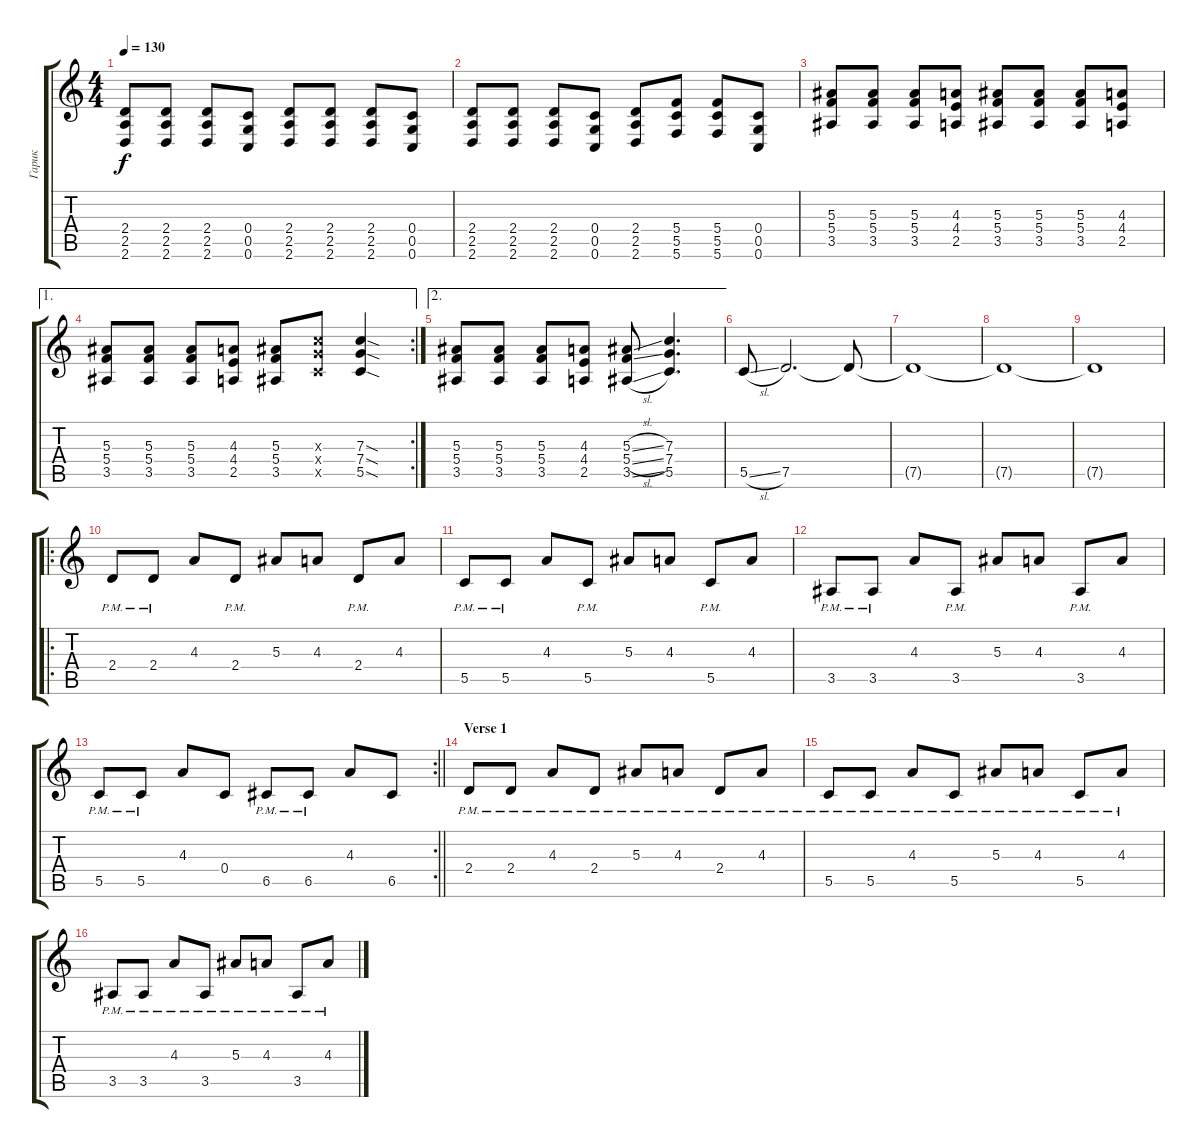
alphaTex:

\track ("Гарик" "Гарик") {instrument distortionguitar}
\staff {score tabs}
\tuning (D4 A3 F3 C3 G2 C2) {hide}
\ts (4 4)
\tempo 130
\clef g2
\ks c
(2.4 2.5 2.6).8{dy f} (2.4 2.5 2.6).8 (2.4 2.5 2.6).8 (0.4 0.5 0.6).8 (2.4 2.5 2.6).8 (2.4 2.5 2.6).8 (2.4 2.5 2.6).8 (0.4 0.5 0.6).8 |
(2.4 2.5 2.6).8 (2.4 2.5 2.6).8 (2.4 2.5 2.6).8 (0.4 0.5 0.6).8 (2.4 2.5 2.6).8 (5.4 5.5 5.6).8 (5.4 5.5 5.6).8 (0.4 0.5 0.6).8 |
(5.3 5.4 3.5).8 (5.3 5.4 3.5).8 (5.3 5.4 3.5).8 (4.3 4.4 2.5).8 (5.3 5.4 3.5).8 (5.3 5.4 3.5).8 (5.3 5.4 3.5).8 (4.3 4.4 2.5).8 |
\ae 1
\rc 2
(5.3 5.4 3.5).8 (5.3 5.4 3.5).8 (5.3 5.4 3.5).8 (4.3 4.4 2.5).8 (5.3 5.4 3.5).8 (7.3{x} 7.4{x} 5.5{x}).8 (7.3{sod} 7.4{sod} 5.5{sod}).4 |
\ae 2
(5.3 5.4 3.5).8 (5.3 5.4 3.5).8 (5.3 5.4 3.5).8 (4.3 4.4 2.5).8 (5.3{sl} 5.4{sl} 3.5{sl}).8 (7.3 7.4 5.5).4{d} |
5.5{sl}.8 7.5.2{d} 7.5{t}.8 |
7.5{t}.1 |
7.5{t}.1 |
7.5{t}.1{volume 14} |
\ro
2.4{pm}.8 2.4{pm}.8 4.3.8 2.4{pm}.8 5.3.8 4.3.8 2.4{pm}.8 4.3.8 |
5.5{pm}.8 5.5{pm}.8 4.3.8 5.5{pm}.8 5.3.8 4.3.8 5.5{pm}.8 4.3.8 |
3.5{pm}.8 3.5{pm}.8 4.3.8 3.5{pm}.8 5.3.8 4.3.8 3.5{pm}.8 4.3.8 |
\rc 2
\barLineRight lightlight
5.5{pm}.8 5.5{pm}.8 4.3.8 0.4.8 6.5{pm}.8 6.5{pm}.8 4.3.8 6.5.8 |
\section ("" "Verse 1")
2.4{pm}.8 2.4{pm}.8 4.3{pm}.8 2.4{pm}.8 5.3{pm}.8 4.3{pm}.8 2.4{pm}.8 4.3{pm}.8 |
5.5{pm}.8 5.5{pm}.8 4.3{pm}.8 5.5{pm}.8 5.3{pm}.8 4.3{pm}.8 5.5{pm}.8 4.3{pm}.8 |
3.5{pm}.8 3.5{pm}.8 4.3{pm}.8 3.5{pm}.8 5.3{pm}.8 4.3{pm}.8 3.5{pm}.8 4.3{pm}.8
